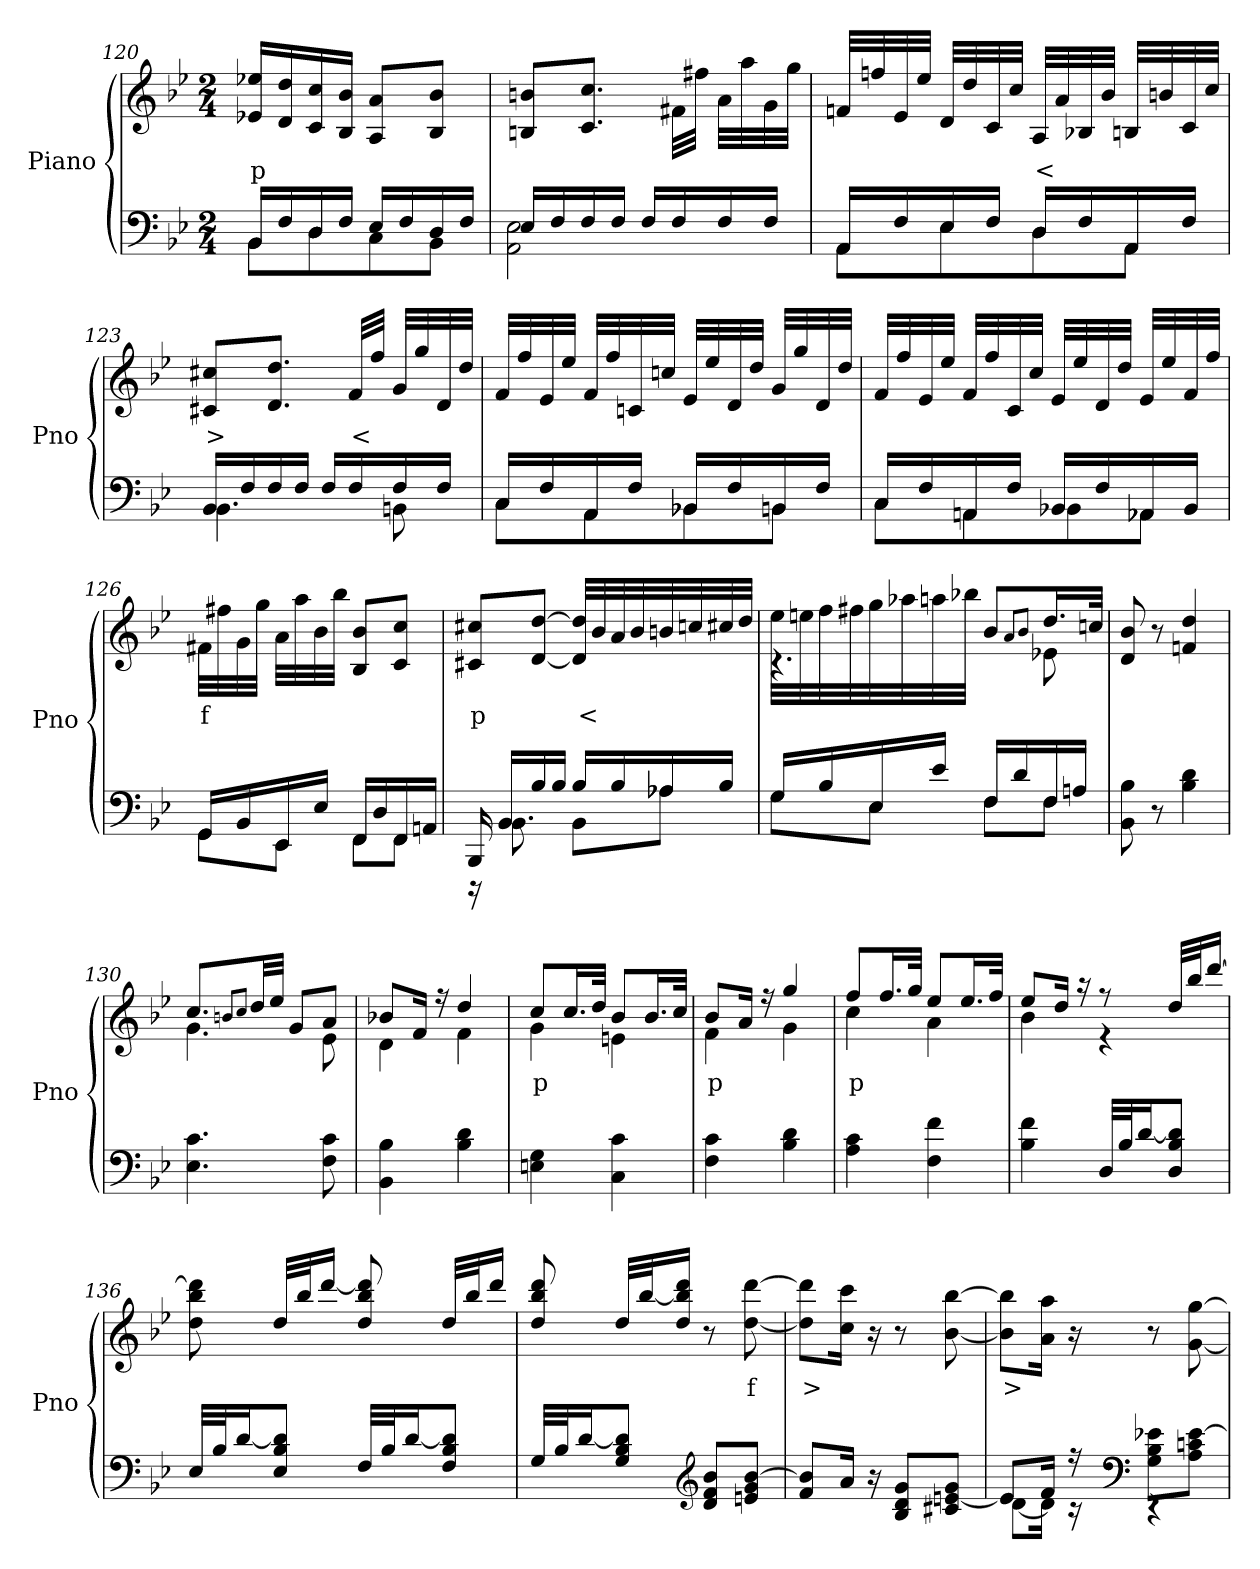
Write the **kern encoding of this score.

**kern	**kern	**text
*part2	*part1	*part1
*staff2	*staff1	*staff1
*I"Piano	*I"Piano	*
*I'Pno	*I'Pno	*
*clefF4	*clefG2	*
*k[b-e-]	*k[b-e-]	*
*B-:	*B-:	*
*M2/4	*M2/4	*
=120	=120	=120
*^	*	*
!	!	!	!LO:LY:b
16BB-/LL	8BB-\L	16e-X/ 16ee-X/LL	p
16F/	.	16d/ 16dd/	.
16D/	8D\	16c/ 16cc/	.
16F/JJ	.	16B-/ 16b-/JJ	.
16E-/LL	8C\	8A/ 8a/L	.
16F/	.	.	.
16D/	8BB-\J	8B-/ 8b-/J	.
16F/JJ	.	.	.
!!LO:LB:g=z
=121	=121	=121	=121
16E-/LL	2AA\ 2E-\	8Bn/ 8bn/L	.
16F/	.	.	.
16F/	.	8.c/ 8.cc/J	.
16F/JJ	.	.	.
16F/LL	.	.	.
16F/	.	32f#X\LLL	.
.	.	32ff#X\JJJ	.
16F/	.	32a\LLL	.
.	.	32aa\	.
16F/JJ	.	32g\	.
.	.	32gg\JJJ	.
=122	=122	=122	=122
16AA/LL	8AA\L	32fn/LLL	.
.	.	32ffn/	.
16F/	.	32e-/	.
.	.	32ee-/JJJ	.
16E-/	8E-\	32d/LLL	.
.	.	32dd/	.
16F/JJ	.	32c/	.
.	.	32cc/JJJ	.
!	!	!	!LO:LY:b
16D/LL	8D\	32A/LLL	<
.	.	32a/	.
16F/	.	32B-X/	.
.	.	32b-/JJJ	.
16AA/	8AA\J	32Bn/LLL	.
.	.	32bn/	.
16F/JJ	.	32c/	.
.	.	32cc/JJJ	.
=123	=123	=123	=123
!	!	!	!LO:LY:b
16BB-/LL	4.BB-\	8c#X/ 8cc#X/L	>
16F/	.	.	.
16F/	.	8.d/ 8.dd/J	.
16F/JJ	.	.	.
16F/LL	.	.	.
!	!	!	!LO:LY:b
16F/	.	32f/LLL	<
.	.	32ff/JJJ	.
16F/	8BBn\	32g/LLL	.
.	.	32gg/	.
16F/JJ	.	32d/	.
.	.	32dd/JJJ	.
=124	=124	=124	=124
16C/LL	8C\L	32f/LLL	.
.	.	32ff/	.
16F/	.	32e-/	.
.	.	32ee-/JJJ	.
16AA/	8AA\	32f/LLL	.
.	.	32ff/	.
16F/JJ	.	32cn/	.
.	.	32ccn/JJJ	.
16BB-X/LL	8BB-X\	32e-/LLL	.
.	.	32ee-/	.
16F/	.	32d/	.
.	.	32dd/JJJ	.
16BBn/	8BB\J	32g/LLL	.
.	.	32gg/	.
16F/JJ	.	32d/	.
.	.	32dd/JJJ	.
!!LO:LB:g=z
=125	=125	=125	=125
16C/LL	8C\L	32f/LLL	.
.	.	32ff/	.
16F/	.	32e-/	.
.	.	32ee-/JJJ	.
16AA/	8AAn\	32f/LLL	.
.	.	32ff/	.
16F/JJ	.	32c/	.
.	.	32cc/JJJ	.
16BB-X/LL	8BB-\	32e-/LLL	.
.	.	32ee-/	.
16F/	.	32d/	.
.	.	32dd/JJJ	.
16AA-X/	8AA-\J	32e-/LLL	.
.	.	32ee-/	.
16BB-/JJ	.	32f/	.
.	.	32ff/JJJ	.
=126	=126	=126	=126
!	!	!	!LO:LY:b
16GG/LL	8GG\L	32f#X\LLL	f
.	.	32ff#X\	.
16BB-/	.	32g\	.
.	.	32gg\JJJ	.
16EE-/	8EE-\J	32a\LLL	.
.	.	32aa\	.
16E-/JJ	.	32b-\	.
.	.	32bb-\JJJ	.
16FF/LL	8FF\L	8B-/ 8b-/L	.
16D/	.	.	.
16FF/	8FF\J	8c/ 8cc/J	.
16AAn/JJ	.	.	.
=127	=127	=127	=127
!	!	!	!LO:LY:b
16BBB-/	16r	8c#X/ 8cc#X/L	p
16BB-/LL	8.BB-\	.	.
16B-/	.	[8d/ [8dd/J	.
16B-/JJ	.	.	.
16B-/LL	8BB-\L	32d/] 32dd/]LLL	.
!	!	!	!LO:LY:b
.	.	32b-/	<
16B-/	.	32a/	.
.	.	32b-/	.
16A-X/	8A-\J	32bn/	.
.	.	32ccn/	.
16B-/JJ	.	32cc#X/	.
.	.	32dd/JJJ	.
!!LO:LB:g=z
=128	=128	=128	=128
*	*	*^	*
16G/LL	8G\L	32ee-\LLL	4.r	.
.	.	32een\	.	.
16B-/	.	32ff\	.	.
.	.	32ff#X\	.	.
16E-/	8E-\J	32gg\	.	.
.	.	32aa-X\	.	.
16e-/JJ	.	32aan\	.	.
.	.	32bb-X\JJJ	.	.
16F/LL	8F\L	8b-/L	.	.
16d/	.	.	.	.
.	.	8qa/L	.	.
.	.	8qb-/J	.	.
16F/	8F\J	16.dd/L	8e-X\	.
16An/JJ	.	.	.	.
.	.	32ccn/JJk	.	.
*v	*v	*	*	*
*	*v	*v	*
=129	=129	=129
8BB-\ 8B-\	8d/ 8b-/	.
8r	8r	.
4B-\ 4d\	4fn/ 4dd/	.
=130	=130	=130
*	*^	*
4.E-\ 4.c\	8.cc/L	4.g\	.
.	8qbn/L	.	.
.	8qcc/J	.	.
.	32dd/LL	.	.
.	32ee-/JJJ	.	.
.	8g/L	.	.
8F\ 8c\	8a/J	8e-\	.
=131	=131	=131	=131
4BB-\ 4B-\	8b-X/L	4d\	.
.	16f/Jk	.	.
.	16r	.	.
4B-\ 4d\	4dd/	4f\	.
=132	=132	=132	=132
!	!	!	!LO:LY:b
4En\ 4G\	8cc/L	4g\	p
.	16.cc/L	.	.
.	32dd/JJk	.	.
4C\ 4c\	8b-/L	4en\	.
.	16.b-/L	.	.
.	32cc/JJk	.	.
=133	=133	=133	=133
!	!	!	!LO:LY:b
4F\ 4c\	8b-/L	4f\	p
.	16a/Jk	.	.
.	16r	.	.
4B-\ 4d\	4gg/	4g\	.
!!LO:LB:g=z	!!
=134	=134	=134	=134
!	!	!	!LO:LY:b
4A\ 4c\	8ff/L	4cc\	p
.	16.ff/L	.	.
.	32gg/JJk	.	.
4F\ 4f\	8ee-/L	4a\	.
.	16.ee-/L	.	.
.	32ff/JJk	.	.
=135	=135	=135	=135
4B-\ 4f\	8ee-/L	4b-\	.
.	16dd/Jk	.	.
.	16r	.	.
32D/LLL	8r	4r	.
32B-/J	.	.	.
[16d/J	.	.	.
8D/ 8B-/ 8d/]J	32dd/LLL	.	.
.	32bb-/J	.	.
.	[16ddd/JJ	.	.
*	*v	*v	*
=136	=136	=136
32E-/LLL	8dd\ 8bb-\ 8ddd\]	.
32B-/J	.	.
[16d/J	.	.
8E-/ 8B-/ 8d/]J	32dd/LLL	.
.	32bb-/J	.
.	[16ddd/JJ	.
32F/LLL	8dd/ 8bb-/ 8ddd/]	.
32B-/J	.	.
[16d/J	.	.
8F/ 8B-/ 8d/]J	32dd/LLL	.
.	32bb-/J	.
.	16ddd/JJ	.
=137	=137	=137
32G/LLL	8dd/ 8bb-/ 8ddd/	.
32B-/J	.	.
[16d/J	.	.
8G/ 8B-/ 8d/]J	32dd/LLL	.
.	[32bb-/J	.
.	16dd/ 16bb-/] 16ddd/JJ	.
*clefG2	*	*
8d/ 8f/ 8b-/L	8r	.
!	!	!LO:LY:b
8en/ 8g/ [8b-/J	[8dd\ [8ddd\	f
=138	=138	=138
!	!	!LO:LY:b
8f/ 8b-/]L	8dd\] 8ddd\]L	>
16a/Jk	16cc\ 16ccc\Jk	.
16r	16r	.
8B-/ 8d/ 8g/L	8r	.
8c#X/ [8en/ 8g/J	[8b-\ [8bb-\	.
!!LO:PB:g=z
=139	=139	=139
*^	*	*
!	!	!	!LO:LY:b
8e/L]	[8d\L	8b-\] 8bb-\]L	>
16f/Jk	16d\Jk]	16a\ 16aa\Jk	.
16r	16r	16r	.
*clefF4	*	*	*
8G\ 8B-\ 8e-X\L	4r	8r	.
8A\ 8cn\ [8e-\J	.	[8g\ [8gg\	.
*v	*v	*	*
=	=	=
*-	*-	*-
